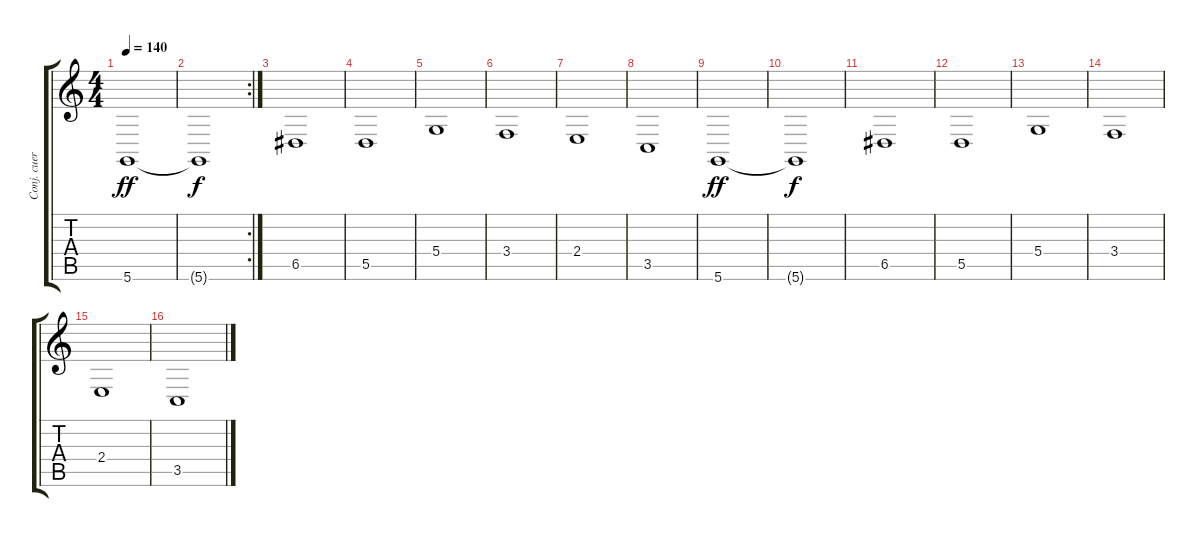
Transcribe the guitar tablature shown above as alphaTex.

\track ("Conj. cuerdas" "Conj. cuer") {instrument stringensemble2}
\staff {score tabs}
\tuning (E4 B3 G3 D3 A2 D2) {hide}
\ts (4 4)
\tempo 140
\clef g2
\ks c
5.6.1{dy ff} |
\rc 2
5.6{t}.1{dy f} |
6.5.1 |
5.5.1 |
5.4.1 |
3.4.1 |
2.4.1 |
3.5.1 |
5.6.1{dy ff} |
5.6{t}.1{dy f} |
6.5.1 |
5.5.1 |
5.4.1 |
3.4.1 |
2.4.1 |
3.5.1
